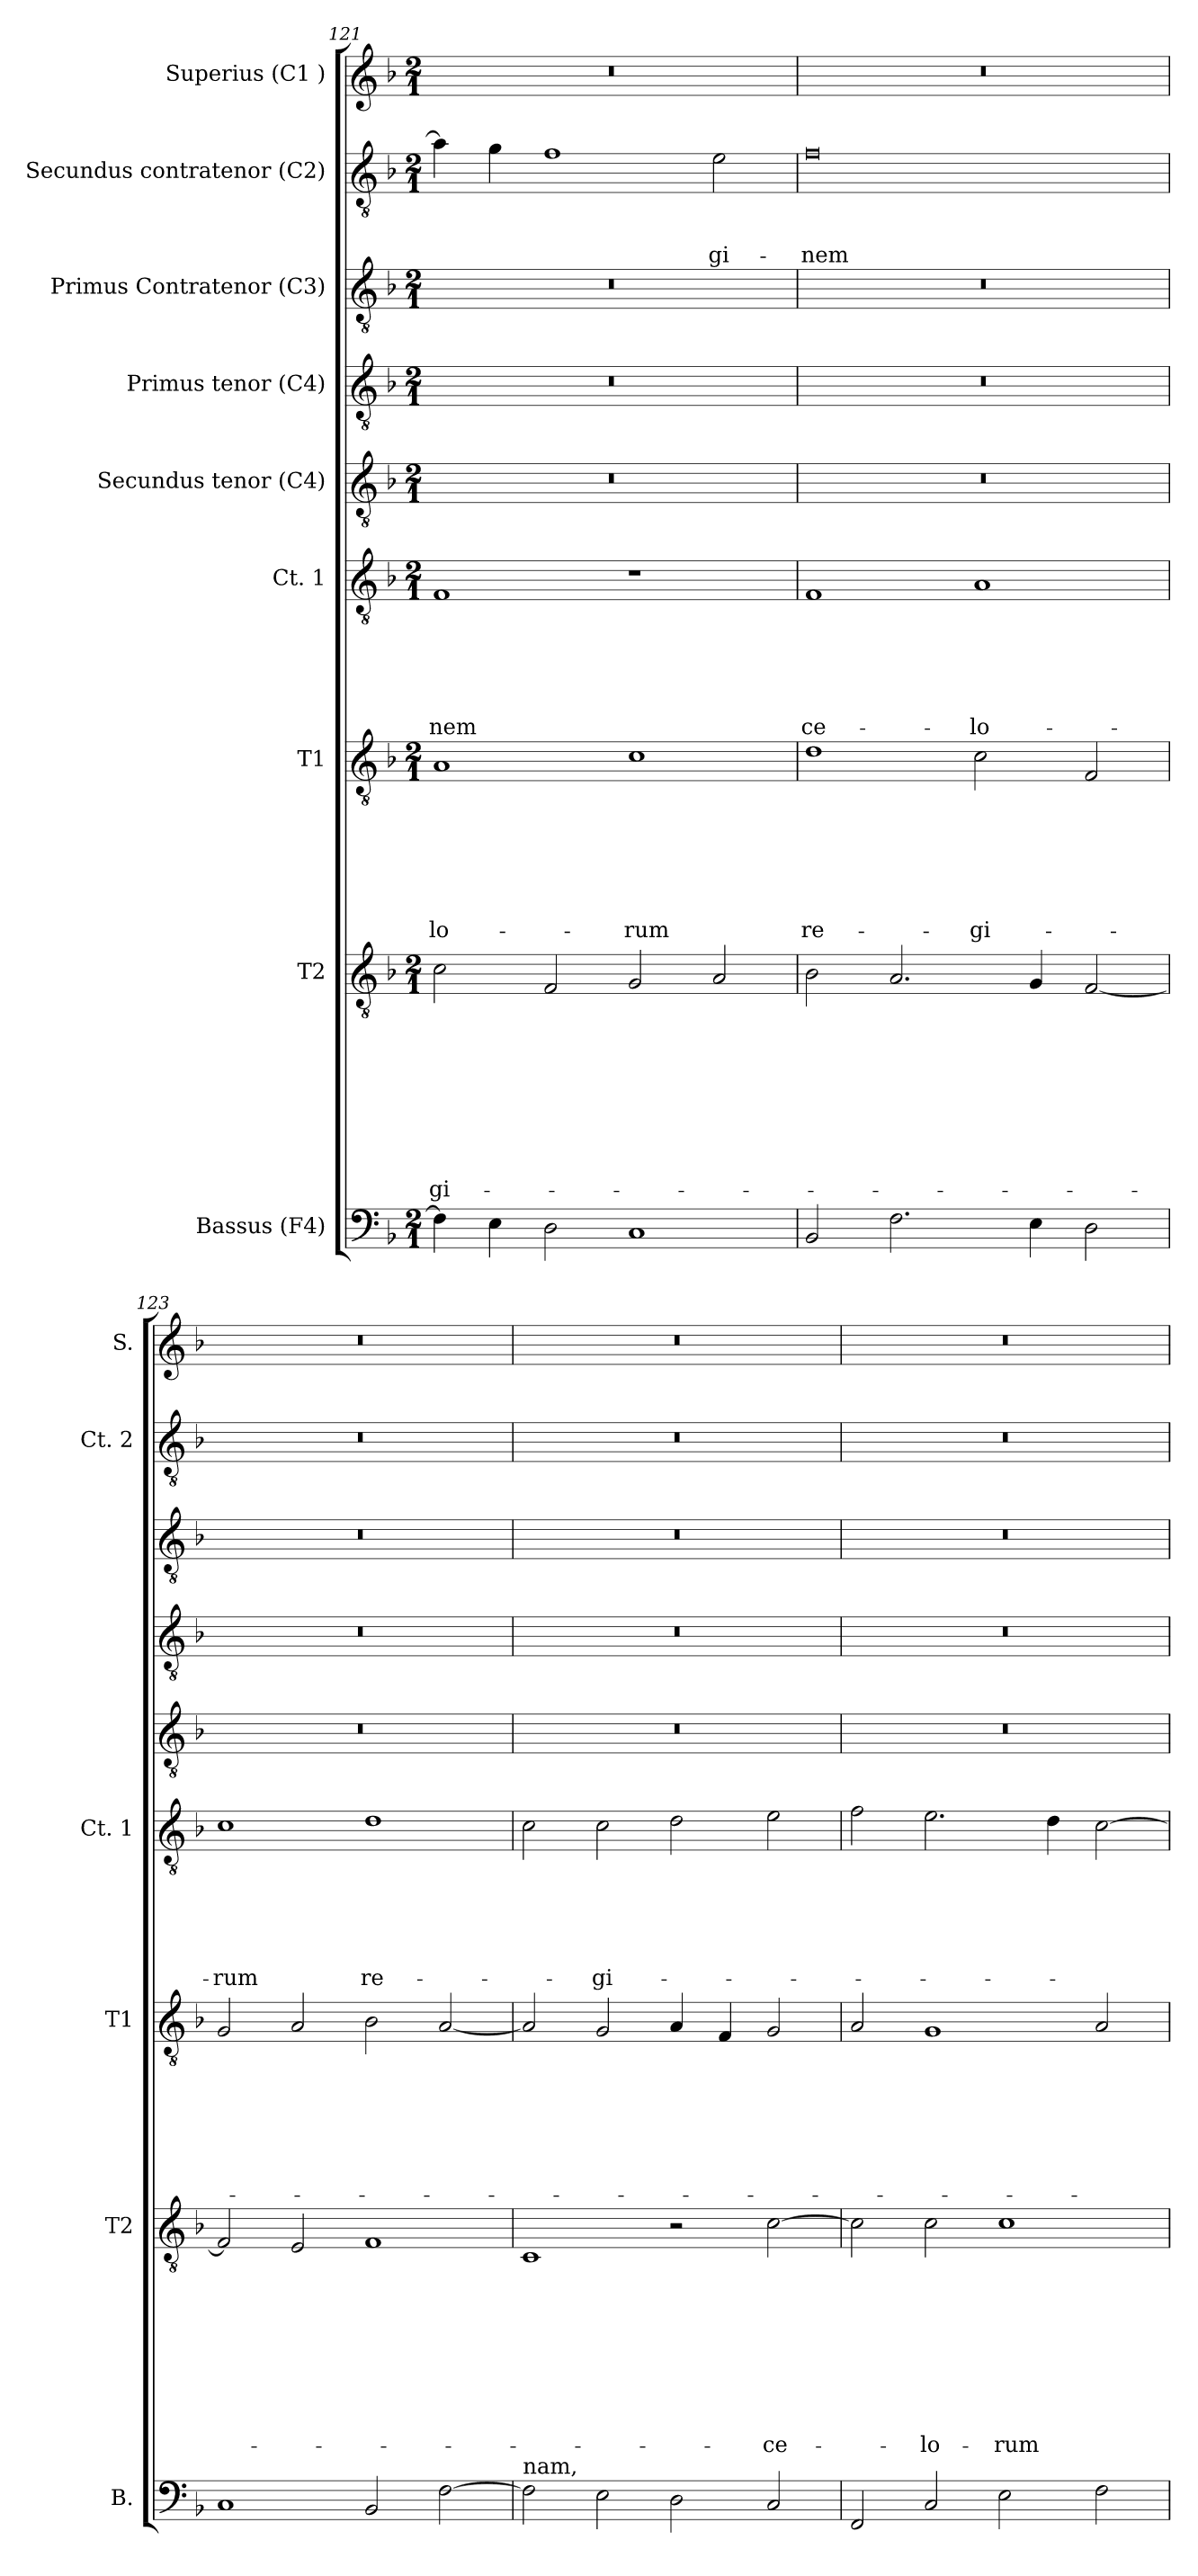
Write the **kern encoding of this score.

**kern	**kern	**text	**text	**text	**text	**text	**text	**text	**text	**text	**kern	**text	**text	**text	**text	**text	**text	**text	**kern	**text	**text	**text	**text	**text	**text	**kern	**kern	**kern	**kern	**text	**text	**text	**kern
*part9	*part8	*part8	*part8	*part8	*part8	*part8	*part8	*part8	*part8	*part8	*part7	*part7	*part7	*part7	*part7	*part7	*part7	*part7	*part6	*part6	*part6	*part6	*part6	*part6	*part6	*part5	*part4	*part3	*part2	*part2	*part2	*part2	*part1
*staff9	*staff8	*staff8	*staff8	*staff8	*staff8	*staff8	*staff8	*staff8	*staff8	*staff8	*staff7	*staff7	*staff7	*staff7	*staff7	*staff7	*staff7	*staff7	*staff6	*staff6	*staff6	*staff6	*staff6	*staff6	*staff6	*staff5	*staff4	*staff3	*staff2	*staff2	*staff2	*staff2	*staff1
*I"Bassus (F4)	*I"T2	*	*	*	*	*	*	*	*	*	*I"T1	*	*	*	*	*	*	*	*I"Ct. 1	*	*	*	*	*	*	*I"Secundus tenor (C4)	*I"Primus tenor (C4)	*I"Primus Contratenor (C3)	*I"Secundus contratenor (C2)	*	*	*	*I"Superius (C1 )
*I'B.	*I'T2	*	*	*	*	*	*	*	*	*	*I'T1	*	*	*	*	*	*	*	*I'Ct. 1	*	*	*	*	*	*	*	*	*	*I'Ct. 2	*	*	*	*I'S.
*clefF4	*clefGv2	*	*	*	*	*	*	*	*	*	*clefGv2	*	*	*	*	*	*	*	*clefGv2	*	*	*	*	*	*	*clefGv2	*clefGv2	*clefGv2	*clefGv2	*	*	*	*clefG2
*k[b-]	*k[b-]	*	*	*	*	*	*	*	*	*	*k[b-]	*	*	*	*	*	*	*	*k[b-]	*	*	*	*	*	*	*k[b-]	*k[b-]	*k[b-]	*k[b-]	*	*	*	*k[b-]
*F:	*F:	*	*	*	*	*	*	*	*	*	*F:	*	*	*	*	*	*	*	*F:	*	*	*	*	*	*	*F:	*F:	*F:	*F:	*	*	*	*F:
*M2/1	*M2/1	*	*	*	*	*	*	*	*	*	*M2/1	*	*	*	*	*	*	*	*M2/1	*	*	*	*	*	*	*M2/1	*M2/1	*M2/1	*M2/1	*	*	*	*M2/1
=121	=121	=121	=121	=121	=121	=121	=121	=121	=121	=121	=121	=121	=121	=121	=121	=121	=121	=121	=121	=121	=121	=121	=121	=121	=121	=121	=121	=121	=121	=121	=121	=121	=121
!	!	!	!	!	!	!	!	!	!	!LO:LY:b	!	!	!	!	!	!	!	!LO:LY:b	!	!	!	!	!	!	!LO:LY:b	!	!	!	!	!	!	!	!
4F\]	2c\	.	.	.	.	.	.	.	.	-gi-	1A	.	.	.	.	.	.	-lo-	1F	.	.	.	.	.	-nem	0r	0r	0r	4a\]	.	.	.	0r
4E\	.	.	.	.	.	.	.	.	.	.	.	.	.	.	.	.	.	.	.	.	.	.	.	.	.	.	.	.	4g\	.	.	.	.
2D\	2F/	.	.	.	.	.	.	.	.	.	.	.	.	.	.	.	.	.	.	.	.	.	.	.	.	.	.	.	1f	.	.	.	.
!	!	!	!	!	!	!	!	!	!	!	!	!	!	!	!	!	!	!LO:LY:b	!	!	!	!	!	!	!	!	!	!	!	!	!	!	!
1C	2G/	.	.	.	.	.	.	.	.	.	1c	.	.	.	.	.	.	-rum	1r	.	.	.	.	.	.	.	.	.	.	.	.	.	.
!	!	!	!	!	!	!	!	!	!	!	!	!	!	!	!	!	!	!	!	!	!	!	!	!	!	!	!	!	!	!	!	!LO:LY:b:rj	!
.	2A/	.	.	.	.	.	.	.	.	.	.	.	.	.	.	.	.	.	.	.	.	.	.	.	.	.	.	.	2e\	.	.	-gi-	.
=122	=122	=122	=122	=122	=122	=122	=122	=122	=122	=122	=122	=122	=122	=122	=122	=122	=122	=122	=122	=122	=122	=122	=122	=122	=122	=122	=122	=122	=122	=122	=122	=122	=122
!	!	!	!	!	!	!	!	!	!	!	!	!	!	!	!	!	!	!LO:LY:b	!	!	!	!	!	!	!LO:LY:b	!	!	!	!	!	!	!LO:LY:b:rj	!
2BB-/	2B-\	.	.	.	.	.	.	.	.	.	1d	.	.	.	.	.	.	re-	1F	.	.	.	.	.	ce-	0r	0r	0r	0f	.	.	-nem	0r
2.F\	2.A/	.	.	.	.	.	.	.	.	.	.	.	.	.	.	.	.	.	.	.	.	.	.	.	.	.	.	.	.	.	.	.	.
!	!	!	!	!	!	!	!	!	!	!	!	!	!	!	!	!	!	!LO:LY:b	!	!	!	!	!	!	!LO:LY:b	!	!	!	!	!	!	!	!
.	.	.	.	.	.	.	.	.	.	.	2c\	.	.	.	.	.	.	-gi-	1A	.	.	.	.	.	-lo-	.	.	.	.	.	.	.	.
4E\	4G/	.	.	.	.	.	.	.	.	.	.	.	.	.	.	.	.	.	.	.	.	.	.	.	.	.	.	.	.	.	.	.	.
2D\	[<2F/	.	.	.	.	.	.	.	.	.	2F/	.	.	.	.	.	.	.	.	.	.	.	.	.	.	.	.	.	.	.	.	.	.
=123	=123	=123	=123	=123	=123	=123	=123	=123	=123	=123	=123	=123	=123	=123	=123	=123	=123	=123	=123	=123	=123	=123	=123	=123	=123	=123	=123	=123	=123	=123	=123	=123	=123
!	!	!	!	!	!	!	!	!	!	!	!	!	!	!	!	!	!	!	!	!	!	!	!	!	!LO:LY:b	!	!	!	!	!	!	!	!
1C	2F/]	.	.	.	.	.	.	.	.	.	2G/	.	.	.	.	.	.	.	1c	.	.	.	.	.	-rum	0r	0r	0r	0r	.	.	.	0r
.	2E/	.	.	.	.	.	.	.	.	.	2A/	.	.	.	.	.	.	.	.	.	.	.	.	.	.	.	.	.	.	.	.	.	.
!	!	!	!	!	!	!	!	!	!	!	!	!	!	!	!	!	!	!	!	!	!	!	!	!	!LO:LY:b	!	!	!	!	!	!	!	!
2BB-/	1F	.	.	.	.	.	.	.	.	.	2B-\	.	.	.	.	.	.	.	1d	.	.	.	.	.	re-	.	.	.	.	.	.	.	.
[<2F\	.	.	.	.	.	.	.	.	.	.	[<2A/	.	.	.	.	.	.	.	.	.	.	.	.	.	.	.	.	.	.	.	.	.	.
!!LO:LB:g=z
=124	=124	=124	=124	=124	=124	=124	=124	=124	=124	=124	=124	=124	=124	=124	=124	=124	=124	=124	=124	=124	=124	=124	=124	=124	=124	=124	=124	=124	=124	=124	=124	=124	=124
!LO:TX:a:t=nam,	!	!	!	!	!	!	!	!	!	!	!	!	!	!	!	!	!	!	!	!	!	!	!	!	!	!	!	!	!	!	!	!	!
2F\]	1C	.	.	.	.	.	.	.	.	.	2A/]	.	.	.	.	.	.	.	2c\	.	.	.	.	.	.	0r	0r	0r	0r	.	.	.	0r
!	!	!	!	!	!	!	!	!	!	!	!	!	!	!	!	!	!	!	!	!	!	!	!	!	!LO:LY:b	!	!	!	!	!	!	!	!
2E\	.	.	.	.	.	.	.	.	.	.	2G/	.	.	.	.	.	.	.	2c\	.	.	.	.	.	-gi-	.	.	.	.	.	.	.	.
2D\	2r	.	.	.	.	.	.	.	.	.	4A/	.	.	.	.	.	.	.	2d\	.	.	.	.	.	.	.	.	.	.	.	.	.	.
.	.	.	.	.	.	.	.	.	.	.	4F/	.	.	.	.	.	.	.	.	.	.	.	.	.	.	.	.	.	.	.	.	.	.
!	!	!	!	!	!	!	!	!	!	!LO:LY:b	!	!	!	!	!	!	!	!	!	!	!	!	!	!	!	!	!	!	!	!	!	!	!
2C/	[>2c\	.	.	.	.	.	.	.	.	-ce-	2G/	.	.	.	.	.	.	.	2e\	.	.	.	.	.	.	.	.	.	.	.	.	.	.
=125	=125	=125	=125	=125	=125	=125	=125	=125	=125	=125	=125	=125	=125	=125	=125	=125	=125	=125	=125	=125	=125	=125	=125	=125	=125	=125	=125	=125	=125	=125	=125	=125	=125
2FF/	2c\]	.	.	.	.	.	.	.	.	.	2A/	.	.	.	.	.	.	.	2f\	.	.	.	.	.	.	0r	0r	0r	0r	.	.	.	0r
!	!	!	!	!	!	!	!	!	!	!LO:LY:b	!	!	!	!	!	!	!	!	!	!	!	!	!	!	!	!	!	!	!	!	!	!	!
2C/	2c\	.	.	.	.	.	.	.	.	-lo-	1G	.	.	.	.	.	.	.	2.e\	.	.	.	.	.	.	.	.	.	.	.	.	.	.
!	!	!	!	!	!	!	!	!	!	!LO:LY:b	!	!	!	!	!	!	!	!	!	!	!	!	!	!	!	!	!	!	!	!	!	!	!
2E\	1c	.	.	.	.	.	.	.	.	-rum	.	.	.	.	.	.	.	.	.	.	.	.	.	.	.	.	.	.	.	.	.	.	.
.	.	.	.	.	.	.	.	.	.	.	.	.	.	.	.	.	.	.	4d\	.	.	.	.	.	.	.	.	.	.	.	.	.	.
2F\	.	.	.	.	.	.	.	.	.	.	2A/	.	.	.	.	.	.	.	[>2c\	.	.	.	.	.	.	.	.	.	.	.	.	.	.
=	=	=	=	=	=	=	=	=	=	=	=	=	=	=	=	=	=	=	=	=	=	=	=	=	=	=	=	=	=	=	=	=	=
*-	*-	*-	*-	*-	*-	*-	*-	*-	*-	*-	*-	*-	*-	*-	*-	*-	*-	*-	*-	*-	*-	*-	*-	*-	*-	*-	*-	*-	*-	*-	*-	*-	*-
